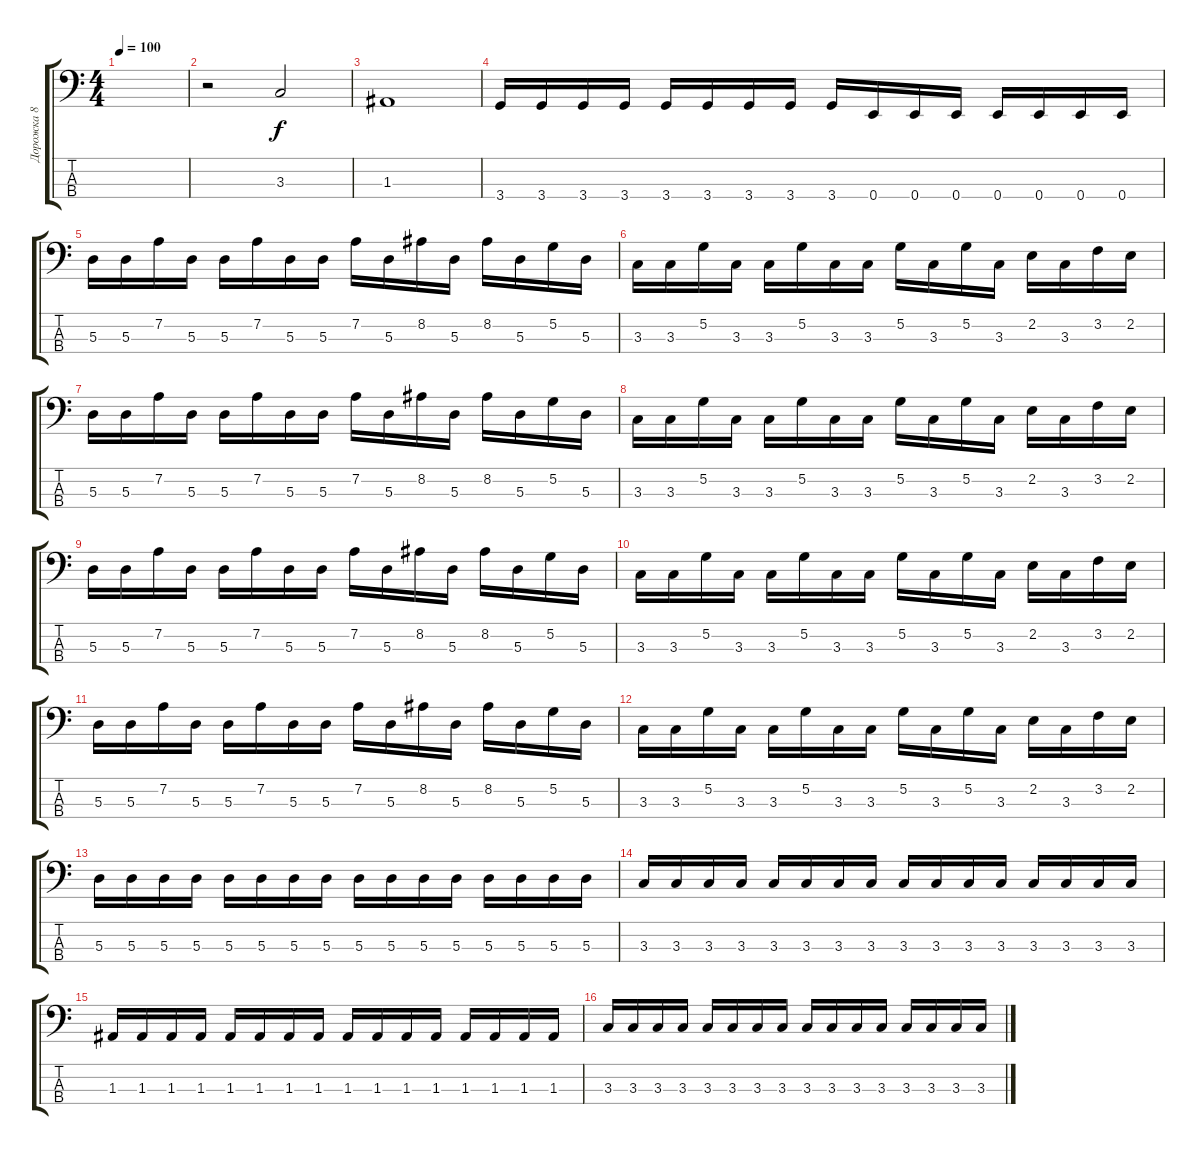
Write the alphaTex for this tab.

\track ("Дорожка 8" "Дорожка 8") {instrument electricbassfinger}
\staff {score tabs}
\tuning (G2 D2 A1 E1) {hide}
\ts (4 4)
\tempo 100
\clef f4
\ks c
|
r.2 3.3.2 |
1.3.1 |
3.4.16 3.4.16 3.4.16 3.4.16 3.4.16 3.4.16 3.4.16 3.4.16 3.4.16 0.4.16 0.4.16 0.4.16 0.4.16 0.4.16 0.4.16 0.4.16 |
5.3.16 5.3.16 7.2.16 5.3.16 5.3.16 7.2.16 5.3.16 5.3.16 7.2.16 5.3.16 8.2.16 5.3.16 8.2.16 5.3.16 5.2.16 5.3.16 |
3.3.16 3.3.16 5.2.16 3.3.16 3.3.16 5.2.16 3.3.16 3.3.16 5.2.16 3.3.16 5.2.16 3.3.16 2.2.16 3.3.16 3.2.16 2.2.16 |
5.3.16 5.3.16 7.2.16 5.3.16 5.3.16 7.2.16 5.3.16 5.3.16 7.2.16 5.3.16 8.2.16 5.3.16 8.2.16 5.3.16 5.2.16 5.3.16 |
3.3.16 3.3.16 5.2.16 3.3.16 3.3.16 5.2.16 3.3.16 3.3.16 5.2.16 3.3.16 5.2.16 3.3.16 2.2.16 3.3.16 3.2.16 2.2.16 |
5.3.16 5.3.16 7.2.16 5.3.16 5.3.16 7.2.16 5.3.16 5.3.16 7.2.16 5.3.16 8.2.16 5.3.16 8.2.16 5.3.16 5.2.16 5.3.16 |
3.3.16 3.3.16 5.2.16 3.3.16 3.3.16 5.2.16 3.3.16 3.3.16 5.2.16 3.3.16 5.2.16 3.3.16 2.2.16 3.3.16 3.2.16 2.2.16 |
5.3.16 5.3.16 7.2.16 5.3.16 5.3.16 7.2.16 5.3.16 5.3.16 7.2.16 5.3.16 8.2.16 5.3.16 8.2.16 5.3.16 5.2.16 5.3.16 |
3.3.16 3.3.16 5.2.16 3.3.16 3.3.16 5.2.16 3.3.16 3.3.16 5.2.16 3.3.16 5.2.16 3.3.16 2.2.16 3.3.16 3.2.16 2.2.16 |
5.3.16 5.3.16 5.3.16 5.3.16 5.3.16 5.3.16 5.3.16 5.3.16 5.3.16 5.3.16 5.3.16 5.3.16 5.3.16 5.3.16 5.3.16 5.3.16 |
3.3.16 3.3.16 3.3.16 3.3.16 3.3.16 3.3.16 3.3.16 3.3.16 3.3.16 3.3.16 3.3.16 3.3.16 3.3.16 3.3.16 3.3.16 3.3.16 |
1.3.16 1.3.16 1.3.16 1.3.16 1.3.16 1.3.16 1.3.16 1.3.16 1.3.16 1.3.16 1.3.16 1.3.16 1.3.16 1.3.16 1.3.16 1.3.16 |
3.3.16 3.3.16 3.3.16 3.3.16 3.3.16 3.3.16 3.3.16 3.3.16 3.3.16 3.3.16 3.3.16 3.3.16 3.3.16 3.3.16 3.3.16 3.3.16
